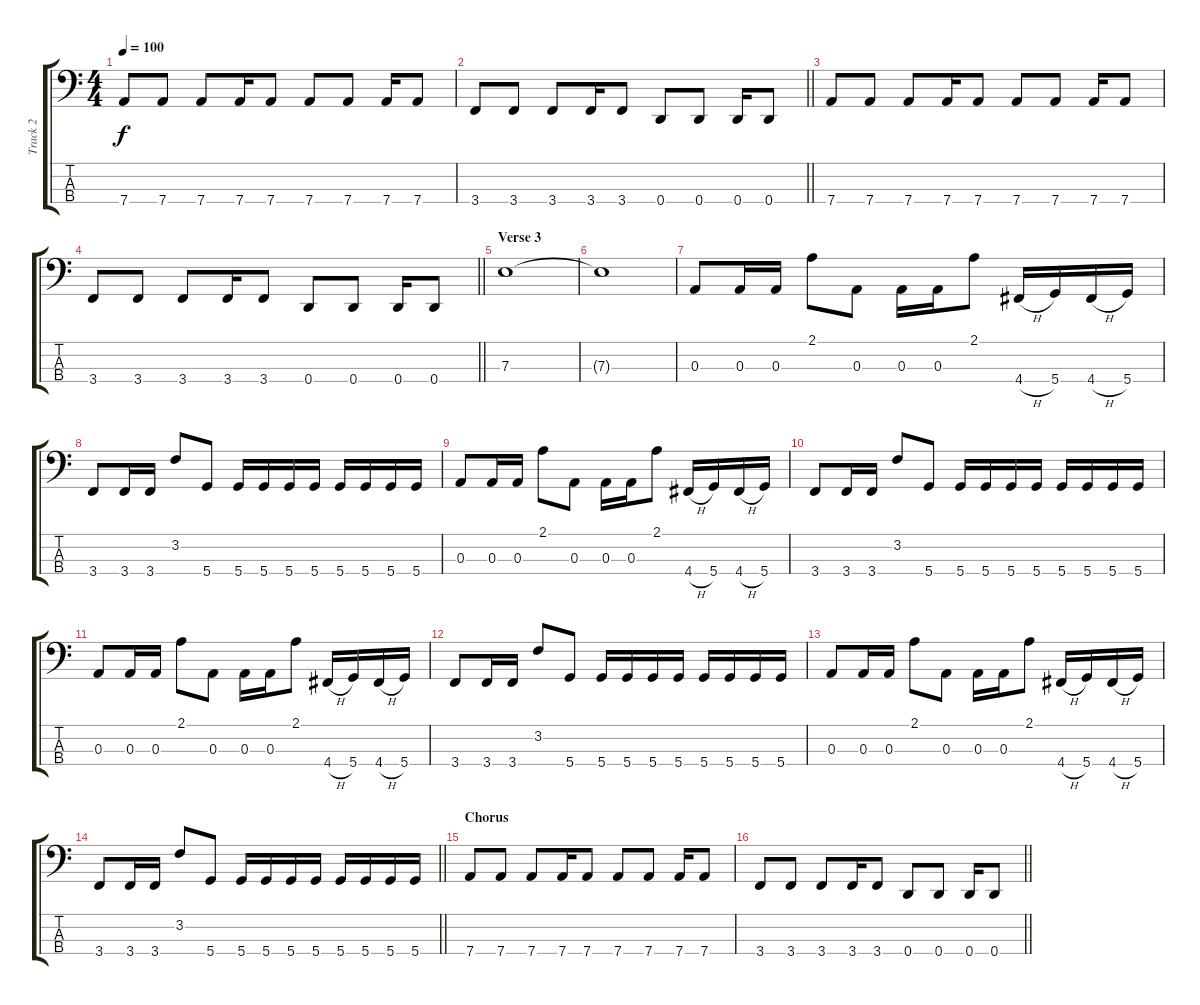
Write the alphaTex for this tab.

\track ("Track 2" "Track 2") {instrument electricbassfinger}
\staff {score tabs}
\tuning (G2 D2 A1 D1) {hide}
\ts (4 4)
\tempo 100
\clef f4
\ks c
7.4.8{dy f} 7.4.8 7.4.8 7.4.16 7.4.8 7.4.8 7.4.8 7.4.16 7.4.8 |
\barLineRight lightlight
3.4.8 3.4.8 3.4.8 3.4.16 3.4.8 0.4.8 0.4.8 0.4.16 0.4.8 |
7.4.8 7.4.8 7.4.8 7.4.16 7.4.8 7.4.8 7.4.8 7.4.16 7.4.8 |
\barLineRight lightlight
3.4.8 3.4.8 3.4.8 3.4.16 3.4.8 0.4.8 0.4.8 0.4.16 0.4.8 |
\section ("" "Verse 3")
7.3.1 |
7.3{t}.1 |
0.3.8 0.3.16 0.3.16 2.1.8 0.3.8 0.3.16 0.3.16 2.1.8 4.4{h}.16 5.4.16 4.4{h}.16 5.4.16 |
3.4.8 3.4.16 3.4.16 3.2.8 5.4.8 5.4.16 5.4.16 5.4.16 5.4.16 5.4.16 5.4.16 5.4.16 5.4.16 |
0.3.8 0.3.16 0.3.16 2.1.8 0.3.8 0.3.16 0.3.16 2.1.8 4.4{h}.16 5.4.16 4.4{h}.16 5.4.16 |
3.4.8 3.4.16 3.4.16 3.2.8 5.4.8 5.4.16 5.4.16 5.4.16 5.4.16 5.4.16 5.4.16 5.4.16 5.4.16 |
0.3.8 0.3.16 0.3.16 2.1.8 0.3.8 0.3.16 0.3.16 2.1.8 4.4{h}.16 5.4.16 4.4{h}.16 5.4.16 |
3.4.8 3.4.16 3.4.16 3.2.8 5.4.8 5.4.16 5.4.16 5.4.16 5.4.16 5.4.16 5.4.16 5.4.16 5.4.16 |
0.3.8 0.3.16 0.3.16 2.1.8 0.3.8 0.3.16 0.3.16 2.1.8 4.4{h}.16 5.4.16 4.4{h}.16 5.4.16 |
\barLineRight lightlight
3.4.8 3.4.16 3.4.16 3.2.8 5.4.8 5.4.16 5.4.16 5.4.16 5.4.16 5.4.16 5.4.16 5.4.16 5.4.16 |
\section ("" "Chorus")
7.4.8 7.4.8 7.4.8 7.4.16 7.4.8 7.4.8 7.4.8 7.4.16 7.4.8 |
\barLineRight lightlight
3.4.8 3.4.8 3.4.8 3.4.16 3.4.8 0.4.8 0.4.8 0.4.16 0.4.8
